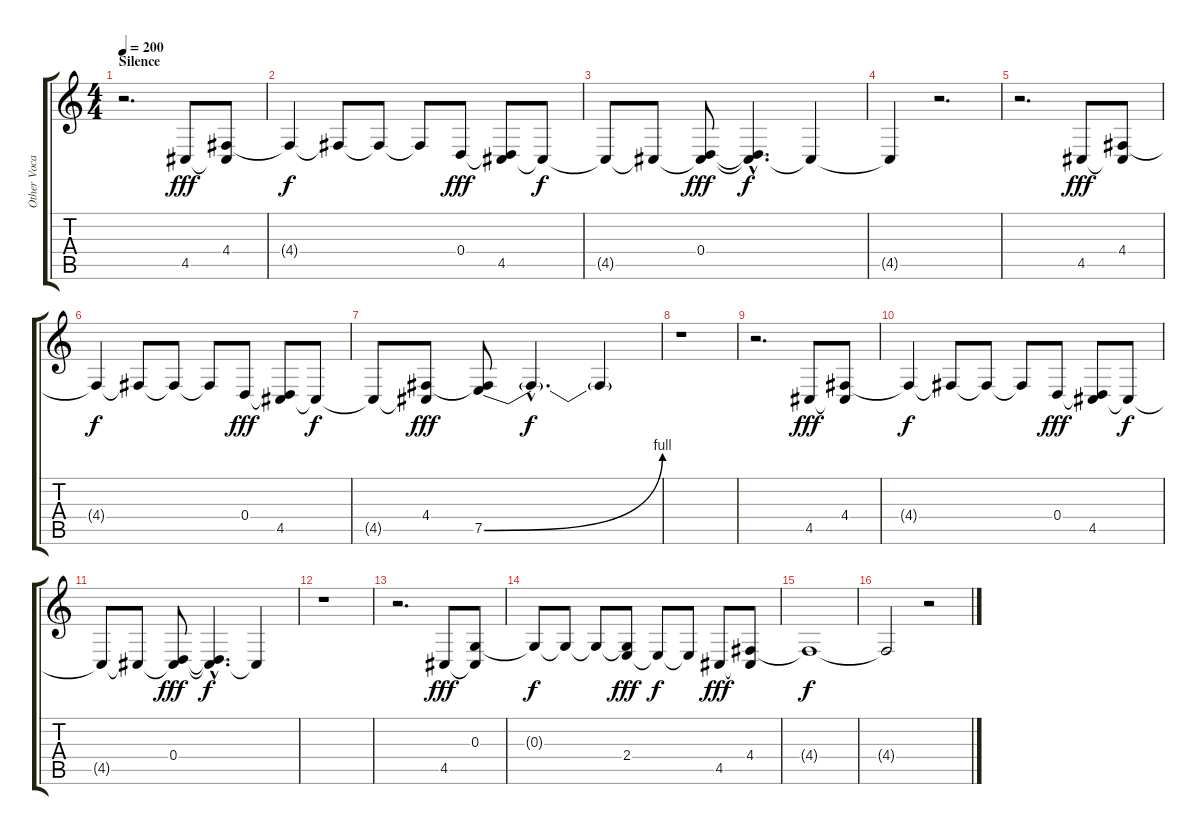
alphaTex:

\track ("Other Vocals" "Other Voca") {instrument sopranosax}
\staff {score tabs}
\tuning (E4 B3 G3 D3 A2 E2) {hide}
\ts (4 4)
\section ("" "Silence")
\tempo 200
\clef g2
\ks c
r.2{d dy fff instrument applause} 4.5.8 (4.4 4.5{t}).8 |
4.4{t}.4{dy f} 4.4{t}.8 4.4{t}.8 4.4{t}.8 0.4.8{dy fff} (0.4{t} 4.5).8 4.5{t}.8{dy f} |
4.5{t}.8 4.5{t}.8 (0.4 4.5{t}).8{dy fff} (0.4{hac t} 4.5{hac t}).4{d dy f} 4.5{t}.4 |
4.5{t}.4 r.2{d} |
r.2{d} 4.5.8{dy fff} (4.4 4.5{t}).8 |
4.4{t}.4{dy f} 4.4{t}.8 4.4{t}.8 4.4{t}.8 0.4.8{dy fff} (0.4{t} 4.5).8 4.5{t}.8{dy f} |
4.5{t}.8 (4.4 4.5{t}).8{dy fff} (4.4{t} 7.5{be (bend 0 0 60 4)}).8 7.5{hac t}.4{d dy f} 7.5{t}.4 |
r.1 |
r.2{d} 4.5.8{dy fff} (4.4 4.5{t}).8 |
4.4{t}.4{dy f} 4.4{t}.8 4.4{t}.8 4.4{t}.8 0.4.8{dy fff} (0.4{t} 4.5).8 4.5{t}.8{dy f} |
4.5{t}.8 4.5{t}.8 (0.4 4.5{t}).8{dy fff} (0.4{hac t} 4.5{hac t}).4{d dy f} 4.5{t}.4 |
r.1 |
r.2{d} 4.5.8{dy fff} (0.3 4.5{t}).8 |
0.3{t}.8{dy f} 0.3{t}.8 0.3{t}.8 (0.3{t} 2.4).8{dy fff} 2.4{t}.8{dy f} 2.4{t}.8 4.5.8{dy fff} (4.4 4.5{t}).8 |
4.4{t}.1{dy f} |
4.4{t}.2 r.2
